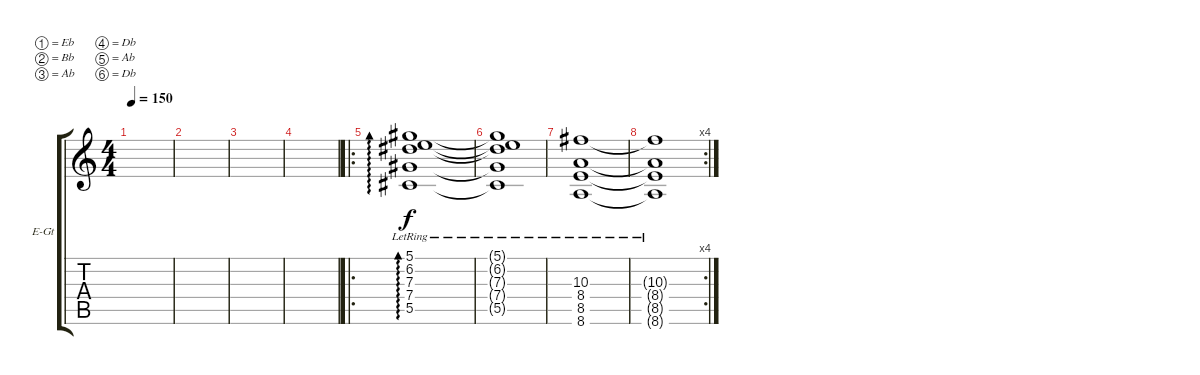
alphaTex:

\defaultSystemsLayout 4
\bracketExtendMode groupsimilarinstruments
\firstSystemTrackNameOrientation horizontal
\otherSystemsTrackNameOrientation horizontal
\track ("CLEAN CHORUS 2" "E-Gt") {instrument electricguitarclean}
\staff {score tabs}
\tuning (Eb4 Bb3 Ab3 Db3 Ab2 Db2)
\ts (4 4)
\tempo 150
\clef g2
\scale
0.38796
\ks c
|
\scale
0.204013 |
\scale
0.204013 |
\scale
0.204013 |
\ro
\scale
0.312727 (5.5{lr} 7.4{lr} 7.3{lr} 6.2{lr} 5.1{lr}).1{ad 0} |
\scale
0.221818 (5.5{lr t} 7.4{lr t} 7.3{lr t} 6.2{lr t} 5.1{lr t}).1 |
\scale
0.221818 (8.6{lr} 8.5{lr} 8.4{lr} 10.3{lr}).1 |
\rc 4
\scale
0.243636 (8.6{lr t} 8.5{lr t} 8.4{lr t} 10.3{lr t}).1 |
\scale
0.25 |
\scale
0.25 |
\scale
0.25 |
\scale
0.25 |
\scale
0.25 |
\scale
0.25 |
\scale
0.25 |
\scale
0.25
